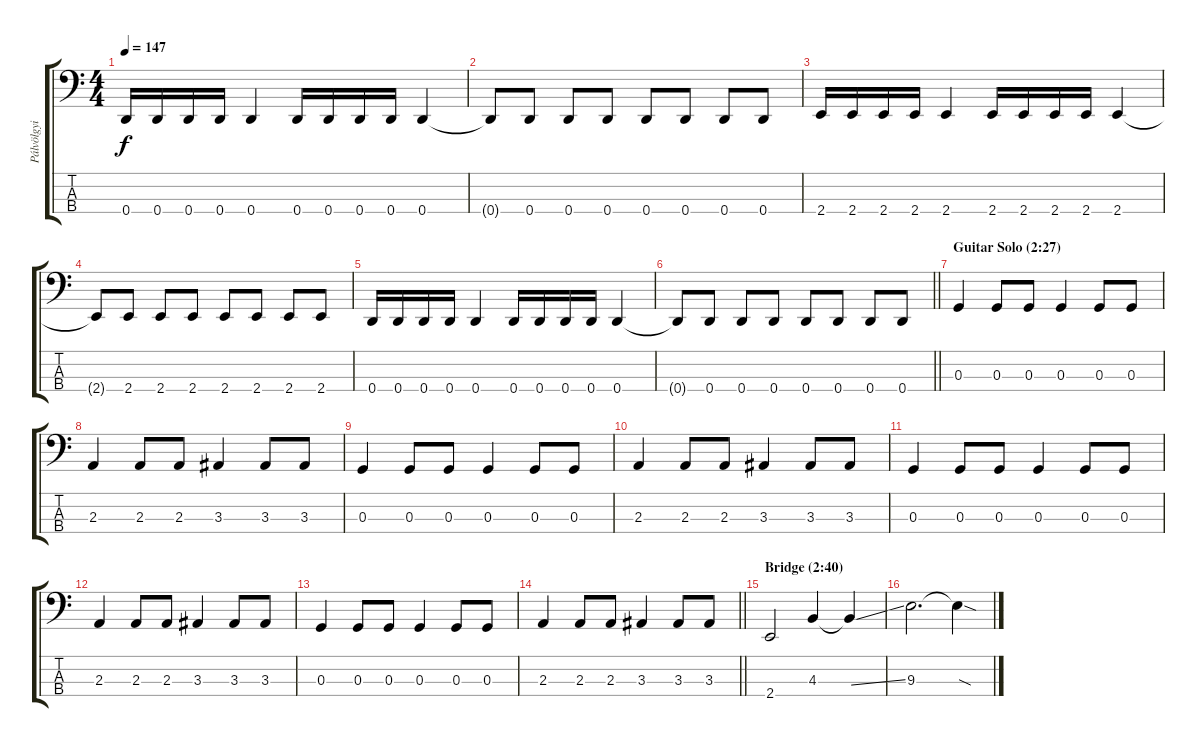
\track ("Pálvölgyi László [Bass]" "Pálvölgyi ") {instrument electricbasspick}
\staff {score tabs}
\tuning (F2 C2 G1 D1) {hide}
\ts (4 4)
\tempo 147
\clef f4
\ks c
0.4.16{dy f} 0.4.16 0.4.16 0.4.16 0.4.4 0.4.16 0.4.16 0.4.16 0.4.16 0.4.4 |
0.4{t}.8 0.4.8 0.4.8 0.4.8 0.4.8 0.4.8 0.4.8 0.4.8 |
2.4.16 2.4.16 2.4.16 2.4.16 2.4.4 2.4.16 2.4.16 2.4.16 2.4.16 2.4.4 |
2.4{t}.8 2.4.8 2.4.8 2.4.8 2.4.8 2.4.8 2.4.8 2.4.8 |
0.4.16 0.4.16 0.4.16 0.4.16 0.4.4 0.4.16 0.4.16 0.4.16 0.4.16 0.4.4 |
\barLineRight lightlight
0.4{t}.8 0.4.8 0.4.8 0.4.8 0.4.8 0.4.8 0.4.8 0.4.8 |
\section ("" "Guitar Solo (2:27)")
0.3.4 0.3.8 0.3.8 0.3.4 0.3.8 0.3.8 |
2.3.4 2.3.8 2.3.8 3.3.4 3.3.8 3.3.8 |
0.3.4 0.3.8 0.3.8 0.3.4 0.3.8 0.3.8 |
2.3.4 2.3.8 2.3.8 3.3.4 3.3.8 3.3.8 |
0.3.4 0.3.8 0.3.8 0.3.4 0.3.8 0.3.8 |
2.3.4 2.3.8 2.3.8 3.3.4 3.3.8 3.3.8 |
0.3.4 0.3.8 0.3.8 0.3.4 0.3.8 0.3.8 |
\barLineRight lightlight
2.3.4 2.3.8 2.3.8 3.3.4 3.3.8 3.3.8 |
\section ("" "Bridge (2:40)")
2.4.2 4.3.4 4.3{ss t}.4 |
9.3.2{d} 9.3{sod t}.4
